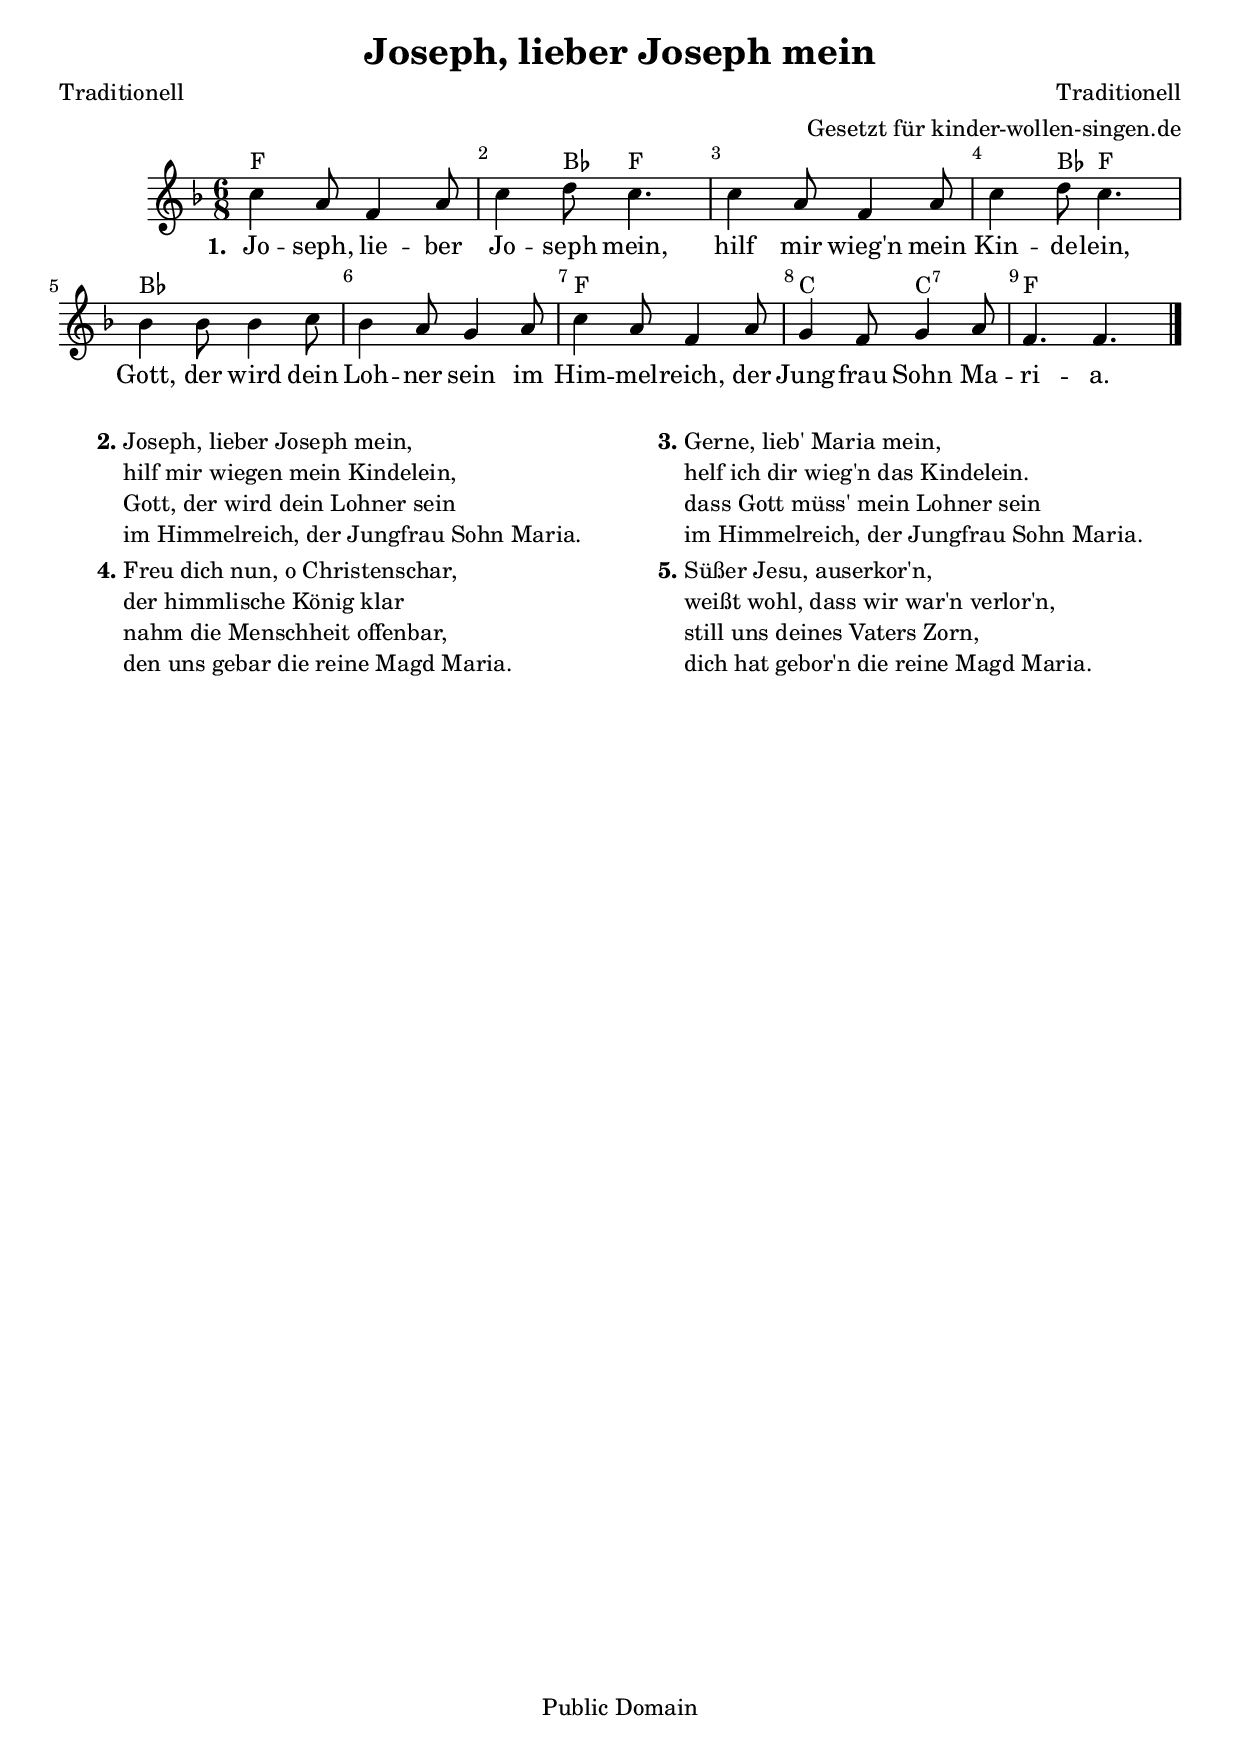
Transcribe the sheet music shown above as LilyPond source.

\version "2.24.2"
\version "2.24.2"
JLJ_title = "Joseph, lieber Joseph mein"
JLJ_composer = "Traditionell"
JLJ_poet = "Traditionell"
JLJ_arranger = "Gesetzt für kinder-wollen-singen.de"
JLJ_copyright = "Public Domain"

JLJ_AvoiceAA = \relative c'{
  \set Staff.instrumentName = ""
  \set Staff.shortInstrumentName = ""
  \clef treble
  %staffkeysig
  \key f \major
  %barkeysig:
  \key f \major
  %bartimesig:
  \time 6/8
  c'4 a8 f4 a8      | % 1
  c4 d8 c4.      | % 2
  c4 a8 f4 a8      | % 3
  c4 d8 c4.      | % 4
  bes4 bes8 bes4 c8      | % 5
  bes4 a8 g4 a8      | % 6
  c4 a8 f4 a8       | % 7
  g4 f8 g4 a8      | % 8
  f4. f4. \bar "|."\bar "|."
}% end of last bar in partorvoice

JLJ_ApartAverseA = \lyricmode { \set stanza = " 1. " Jo -- seph,  lie -- ber  Jo -- seph  mein, hilf mir wieg'n mein Kin -- de -- lein,  Gott, der wird dein Loh -- ner  sein im Him -- mel -- reich,  der Jung -- frau  Sohn Ma -- ri -- a.  }
JLJ_theChords = \chordmode { f1 bes8 f1*11/8 bes8 f4. bes1. f2. c4. c:7 f2 }
%%end of chordlist


JLJ_Score = {
  <<
    \new ChordNames { \JLJ_theChords }
    \context Staff = ApartA <<
      \context Voice = AvoiceAA \JLJ_AvoiceAA
    >>

    \context Lyrics = ApartAverseA\lyricsto AvoiceAA  \JLJ_ApartAverseA

    \set Score.skipBars = ##t
    %%\set Score.melismaBusyProperties = #'()
    \override Score.BarNumber.break-visibility = #end-of-line-invisible %%every bar is numbered.!!!
    %% remove previous line to get barnumbers only at beginning of system.
    #(set-accidental-style 'modern-cautionary)
    \override Score.TimeSignature.style = #'() %%makes timesigs always numerical
    %% remove previous line to get cut-time/alla breve or common time
    \set Score.pedalSustainStyle = #'mixed
    %% make spanners comprise the note it ends on, so that there is no doubt that this note is included.
    \override Score.TrillSpanner.bound-details.right.padding = #-2
    \override Score.TextSpanner.bound-details.right.padding = #-1
    %% LilyPond's normal textspanners are too weak:
    \override Score.TextSpanner.dash-period = #1
    \override Score.TextSpanner.dash-fraction = #0.5
    %% lilypond chordname font, like mscore jazzfont, is both far too big and extremely ugly (olagunde@start.no):
    \override Score.ChordName.font-family = #'roman
    \override Score.ChordName.font-size = #0
    %% In my experience the normal thing in printed scores is maj7 and not the triangle. (olagunde):
    \set Score.majorSevenSymbol = \markup {maj7}
  >>
}%% end of score-block


JLJ_Strophen = \markup {
  \fill-line {
    \hspace #0.1
    \column {
      \line {
        \bold "2."
        \column {
          "Joseph, lieber Joseph mein,"
          "hilf mir wiegen mein Kindelein,"
          "Gott, der wird dein Lohner sein"
          "im Himmelreich, der Jungfrau Sohn Maria."
        }
      }
      \hspace #0.1
      \line {
        \bold "4."
        \column {
          "Freu dich nun, o Christenschar,"
          "der himmlische König klar"
          "nahm die Menschheit offenbar,"
          "den uns gebar die reine Magd Maria."
        }
      }
    }
    \hspace #0.1
    \column {
      \line {
        \bold "3."
        \column {
          "Gerne, lieb' Maria mein,"
          "helf ich dir wieg'n das Kindelein."
          "dass Gott müss' mein Lohner sein"
          "im Himmelreich, der Jungfrau Sohn Maria."
        }
      }
      \hspace #0.1
      \line {
        \bold "5."
        \column {
          "Süßer Jesu, auserkor'n,"
          "weißt wohl, dass wir war'n verlor'n,"
          "still uns deines Vaters Zorn,"
          "dich hat gebor'n die reine Magd Maria."
        }
      }
    }
    \hspace #0.1
  }
}

\header {
  title = \JLJ_title
  composer = \JLJ_composer
  poet = \JLJ_poet
  arranger = \JLJ_arranger
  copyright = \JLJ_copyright
}

\JLJ_Score
\JLJ_Strophen